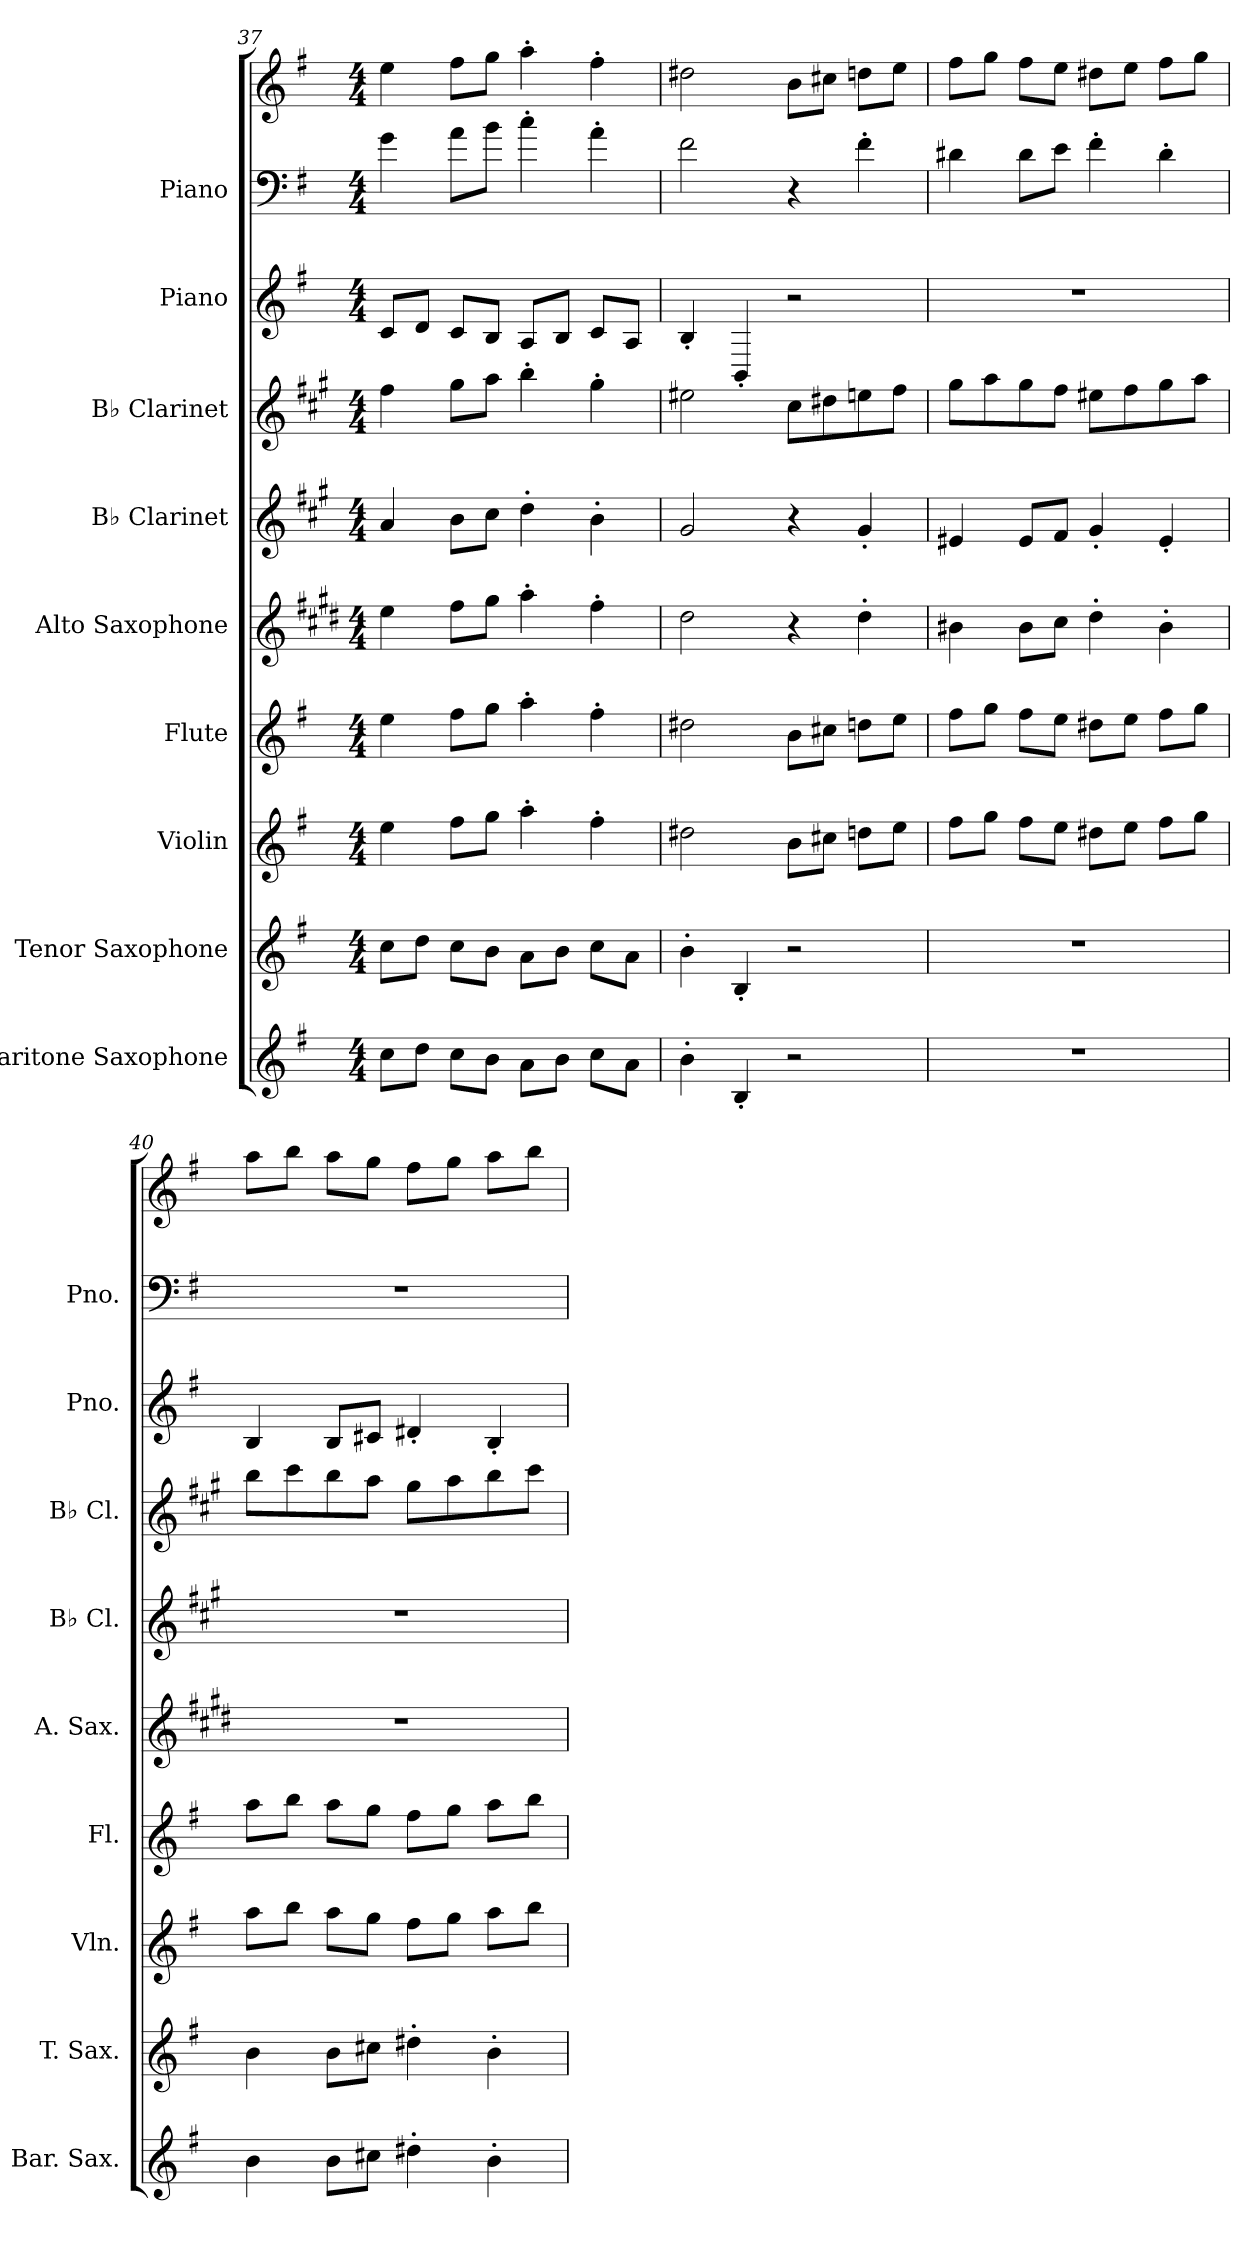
**kern	**kern	**kern	**kern	**kern	**kern	**kern	**kern	**kern	**kern
*part9	*part8	*part7	*part6	*part5	*part4	*part3	*part2	*part1	*part1
*staff10	*staff9	*staff8	*staff7	*staff6	*staff5	*staff4	*staff3	*staff2	*staff1
*I"Baritone Saxophone	*I"Tenor Saxophone	*I"Violin	*I"Flute	*I"Alto Saxophone	*I"B♭ Clarinet	*I"B♭ Clarinet	*I"Piano	*I"Piano	*
*I'Bar. Sax.	*I'T. Sax.	*I'Vln.	*I'Fl.	*I'A. Sax.	*I'B♭ Cl.	*I'B♭ Cl.	*I'Pno.	*I'Pno.	*
*clefG2	*clefG2	*clefG2	*clefG2	*clefG2	*clefG2	*clefG2	*clefG2	*clefF4	*clefG2
*ITrd12c21	*ITrd8c14	*	*	*ITrd5c9	*ITrd1c2	*ITrd1c2	*	*	*
*k[f#]	*k[f#]	*k[f#]	*k[f#]	*k[f#]	*k[f#]	*k[f#]	*k[f#]	*k[f#]	*k[f#]
*M4/4	*M4/4	*M4/4	*M4/4	*M4/4	*M4/4	*M4/4	*M4/4	*M4/4	*M4/4
=37	=37	=37	=37	=37	=37	=37	=37	=37	=37
8c\L	8c\L	4ee\	4ee\	4g\	4g/	4ee\	8c/L	4g\	4ee\
8d\J	8d\J	.	.	.	.	.	8d/J	.	.
8c\L	8c\L	8ff#\L	8ff#\L	8a\L	8a\L	8ff#\L	8c/L	8a\L	8ff#\L
8B\J	8B\J	8gg\J	8gg\J	8b\J	8b\J	8gg\J	8B/J	8b\J	8gg\J
8A\L	8A\L	4aa'\	4aa'\	4cc'\	4cc'\	4aa'\	8A/L	4cc'\	4aa'\
8B\J	8B\J	.	.	.	.	.	8B/J	.	.
8c\L	8c\L	4ff#'\	4ff#'\	4a'\	4a'\	4ff#'\	8c/L	4a'\	4ff#'\
8A\J	8A\J	.	.	.	.	.	8A/J	.	.
=38	=38	=38	=38	=38	=38	=38	=38	=38	=38
4B'\	4B'\	2dd#X\	2dd#X\	2f#\	2f#/	2dd#X\	4B'/	2f#\	2dd#X\
4BB'/	4BB'/	.	.	.	.	.	4BB'/	.	.
2r	2r	8b\L	8b\L	4r	4r	8b\L	2r	4r	8b\L
.	.	8cc#X\J	8cc#X\J	.	.	8cc#X\	.	.	8cc#X\J
.	.	8ddn\L	8ddn\L	4f#'\	4f#'/	8ddn\	.	4f#'\	8ddn\L
.	.	8ee\J	8ee\J	.	.	8ee\J	.	.	8ee\J
=39	=39	=39	=39	=39	=39	=39	=39	=39	=39
1r	1r	8ff#\L	8ff#\L	4d#X\	4d#X/	8ff#\L	1r	4d#X\	8ff#\L
.	.	8gg\J	8gg\J	.	.	8gg\	.	.	8gg\J
.	.	8ff#\L	8ff#\L	8d#\L	8d#/L	8ff#\	.	8d#\L	8ff#\L
.	.	8ee\J	8ee\J	8e\J	8e/J	8ee\J	.	8e\J	8ee\J
.	.	8dd#X\L	8dd#X\L	4f#'\	4f#'/	8dd#X\L	.	4f#'\	8dd#X\L
.	.	8ee\J	8ee\J	.	.	8ee\	.	.	8ee\J
.	.	8ff#\L	8ff#\L	4d#'\	4d#'/	8ff#\	.	4d#'\	8ff#\L
.	.	8gg\J	8gg\J	.	.	8gg\J	.	.	8gg\J
=40	=40	=40	=40	=40	=40	=40	=40	=40	=40
4B\	4B\	8aa\L	8aa\L	1r	1r	8aa\L	4B/	1r	8aa\L
.	.	8bb\J	8bb\J	.	.	8bb\	.	.	8bb\J
8B\L	8B\L	8aa\L	8aa\L	.	.	8aa\	8B/L	.	8aa\L
8c#X\J	8c#X\J	8gg\J	8gg\J	.	.	8gg\J	8c#X/J	.	8gg\J
4d#X'\	4d#X'\	8ff#\L	8ff#\L	.	.	8ff#\L	4d#X'/	.	8ff#\L
.	.	8gg\J	8gg\J	.	.	8gg\	.	.	8gg\J
4B'\	4B'\	8aa\L	8aa\L	.	.	8aa\	4B'/	.	8aa\L
.	.	8bb\J	8bb\J	.	.	8bb\J	.	.	8bb\J
=	=	=	=	=	=	=	=	=	=
*-	*-	*-	*-	*-	*-	*-	*-	*-	*-
